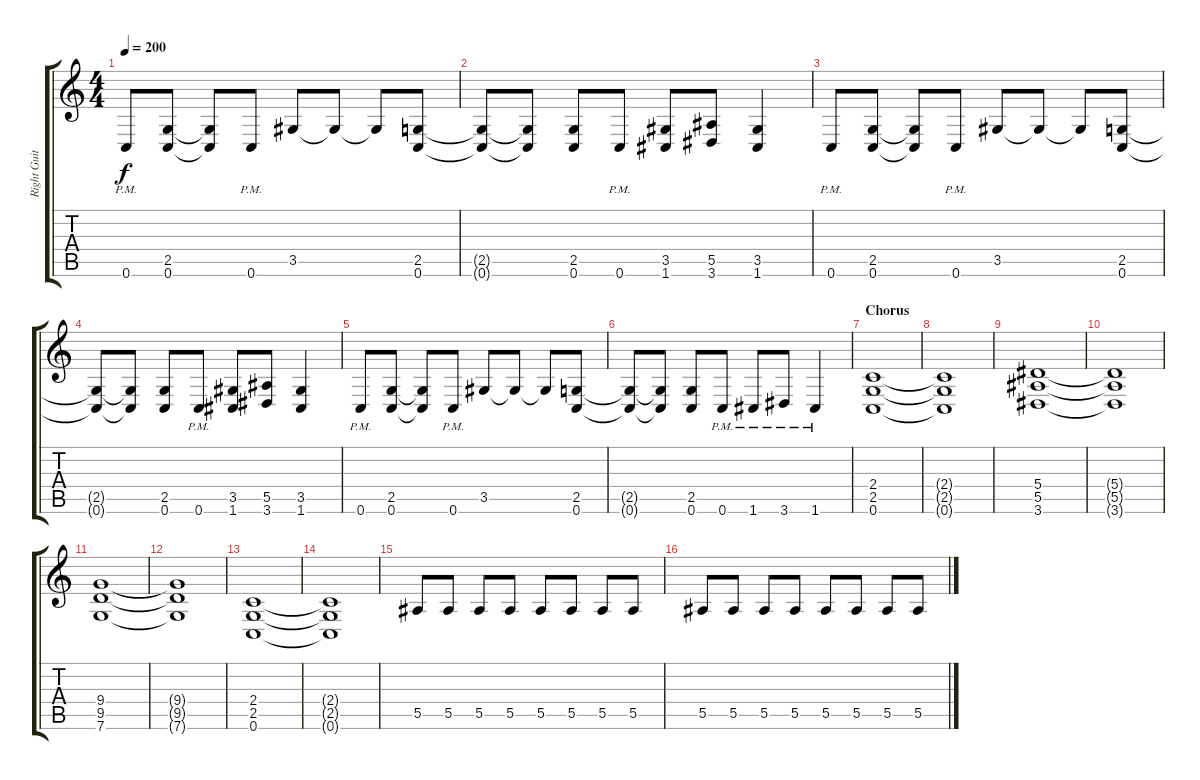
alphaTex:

\track ("Right Guitar" "Right Guit") {instrument distortionguitar}
\staff {score tabs}
\tuning (C4 G3 Eb3 Bb2 F2 C2) {hide}
\ts (4 4)
\tempo 200
\clef g2
\ks c
0.6{pm}.8{dy f} (2.5 0.6).8 (2.5{t} 0.6{t}).8 0.6{pm}.8 3.5.8 3.5{t}.8 3.5{t}.8 (2.5 0.6).8 |
(2.5{t} 0.6{t}).8 (2.5{t} 0.6{t}).8 (2.5 0.6).8 0.6{pm}.8 (3.5 1.6).8 (5.5 3.6).8 (3.5 1.6).4 |
0.6{pm}.8 (2.5 0.6).8 (2.5{t} 0.6{t}).8 0.6{pm}.8 3.5.8 3.5{t}.8 3.5{t}.8 (2.5 0.6).8 |
(2.5{t} 0.6{t}).8 (2.5{t} 0.6{t}).8 (2.5 0.6).8 0.6{pm}.8 (3.5 1.6).8 (5.5 3.6).8 (3.5 1.6).4 |
0.6{pm}.8 (2.5 0.6).8 (2.5{t} 0.6{t}).8 0.6{pm}.8 3.5.8 3.5{t}.8 3.5{t}.8 (2.5 0.6).8 |
(2.5{t} 0.6{t}).8 (2.5{t} 0.6{t}).8 (2.5 0.6).8 0.6{pm}.8 1.6{pm}.8 3.6{pm}.8 1.6{pm}.4 |
\section ("" "Chorus")
(2.4 2.5 0.6).1 |
(2.4{t} 2.5{t} 0.6{t}).1 |
(5.4 5.5 3.6).1 |
(5.4{t} 5.5{t} 3.6{t}).1 |
(9.4 9.5 7.6).1 |
(9.4{t} 9.5{t} 7.6{t}).1 |
(2.4 2.5 0.6).1 |
(2.4{t} 2.5{t} 0.6{t}).1 |
5.5.8 5.5.8 5.5.8 5.5.8 5.5.8 5.5.8 5.5.8 5.5.8 |
5.5.8 5.5.8 5.5.8 5.5.8 5.5.8 5.5.8 5.5.8 5.5.8
